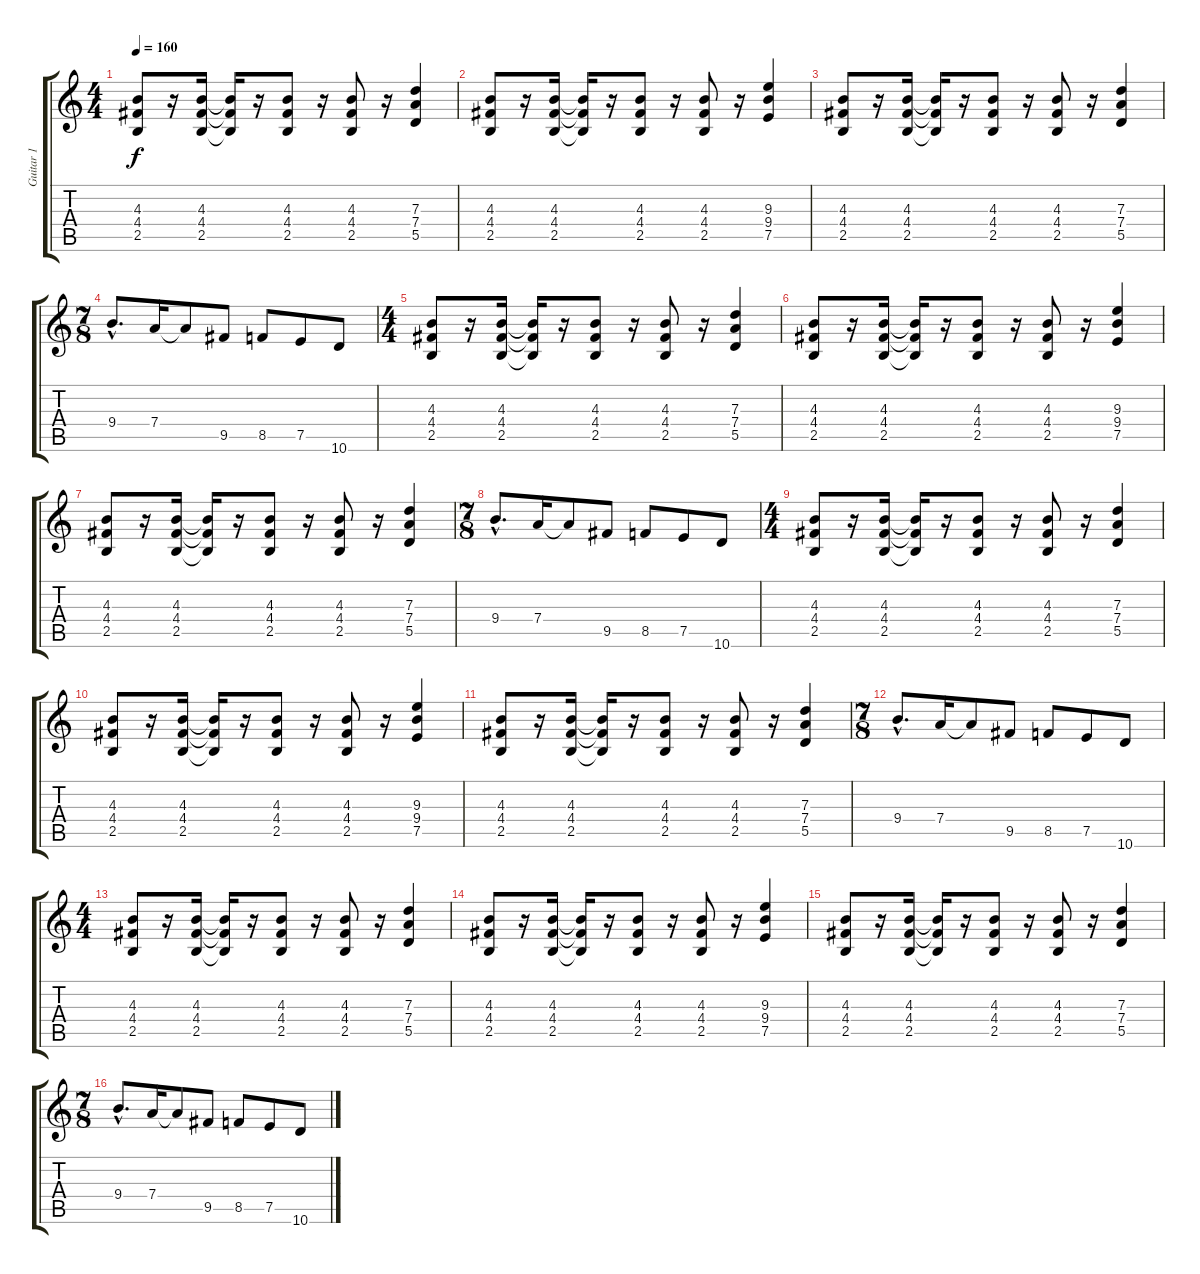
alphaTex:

\track ("Guitar 1" "Guitar 1") {instrument distortionguitar}
\staff {score tabs}
\tuning (E4 B3 G3 D3 A2 E2) {hide}
\ts (4 4)
\tempo 160
\clef g2
\ks c
(4.3 4.4 2.5).8{dy f} r.16 (4.3 4.4 2.5).16 (4.3{t} 4.4{t} 2.5{t}).16 r.16 (4.3 4.4 2.5).8 r.16 (4.3 4.4 2.5).8 r.16 (7.3 7.4 5.5).4 |
(4.3 4.4 2.5).8 r.16 (4.3 4.4 2.5).16 (4.3{t} 4.4{t} 2.5{t}).16 r.16 (4.3 4.4 2.5).8 r.16 (4.3 4.4 2.5).8 r.16 (9.3 9.4 7.5).4 |
(4.3 4.4 2.5).8 r.16 (4.3 4.4 2.5).16 (4.3{t} 4.4{t} 2.5{t}).16 r.16 (4.3 4.4 2.5).8 r.16 (4.3 4.4 2.5).8 r.16 (7.3 7.4 5.5).4 |
\ts (7 8)
9.4{hac}.8{d} 7.4.16 7.4{t}.8 9.5.8 8.5.8 7.5.8 10.6.8 |
\ts (4 4)
(4.3 4.4 2.5).8 r.16 (4.3 4.4 2.5).16 (4.3{t} 4.4{t} 2.5{t}).16 r.16 (4.3 4.4 2.5).8 r.16 (4.3 4.4 2.5).8 r.16 (7.3 7.4 5.5).4 |
(4.3 4.4 2.5).8 r.16 (4.3 4.4 2.5).16 (4.3{t} 4.4{t} 2.5{t}).16 r.16 (4.3 4.4 2.5).8 r.16 (4.3 4.4 2.5).8 r.16 (9.3 9.4 7.5).4 |
(4.3 4.4 2.5).8 r.16 (4.3 4.4 2.5).16 (4.3{t} 4.4{t} 2.5{t}).16 r.16 (4.3 4.4 2.5).8 r.16 (4.3 4.4 2.5).8 r.16 (7.3 7.4 5.5).4 |
\ts (7 8)
9.4{hac}.8{d} 7.4.16 7.4{t}.8 9.5.8 8.5.8 7.5.8 10.6.8 |
\ts (4 4)
(4.3 4.4 2.5).8 r.16 (4.3 4.4 2.5).16 (4.3{t} 4.4{t} 2.5{t}).16 r.16 (4.3 4.4 2.5).8 r.16 (4.3 4.4 2.5).8 r.16 (7.3 7.4 5.5).4 |
(4.3 4.4 2.5).8 r.16 (4.3 4.4 2.5).16 (4.3{t} 4.4{t} 2.5{t}).16 r.16 (4.3 4.4 2.5).8 r.16 (4.3 4.4 2.5).8 r.16 (9.3 9.4 7.5).4 |
(4.3 4.4 2.5).8 r.16 (4.3 4.4 2.5).16 (4.3{t} 4.4{t} 2.5{t}).16 r.16 (4.3 4.4 2.5).8 r.16 (4.3 4.4 2.5).8 r.16 (7.3 7.4 5.5).4 |
\ts (7 8)
9.4{hac}.8{d} 7.4.16 7.4{t}.8 9.5.8 8.5.8 7.5.8 10.6.8 |
\ts (4 4)
(4.3 4.4 2.5).8 r.16 (4.3 4.4 2.5).16 (4.3{t} 4.4{t} 2.5{t}).16 r.16 (4.3 4.4 2.5).8 r.16 (4.3 4.4 2.5).8 r.16 (7.3 7.4 5.5).4 |
(4.3 4.4 2.5).8 r.16 (4.3 4.4 2.5).16 (4.3{t} 4.4{t} 2.5{t}).16 r.16 (4.3 4.4 2.5).8 r.16 (4.3 4.4 2.5).8 r.16 (9.3 9.4 7.5).4 |
(4.3 4.4 2.5).8 r.16 (4.3 4.4 2.5).16 (4.3{t} 4.4{t} 2.5{t}).16 r.16 (4.3 4.4 2.5).8 r.16 (4.3 4.4 2.5).8 r.16 (7.3 7.4 5.5).4 |
\ts (7 8)
9.4{hac}.8{d} 7.4.16 7.4{t}.8 9.5.8 8.5.8 7.5.8 10.6.8
